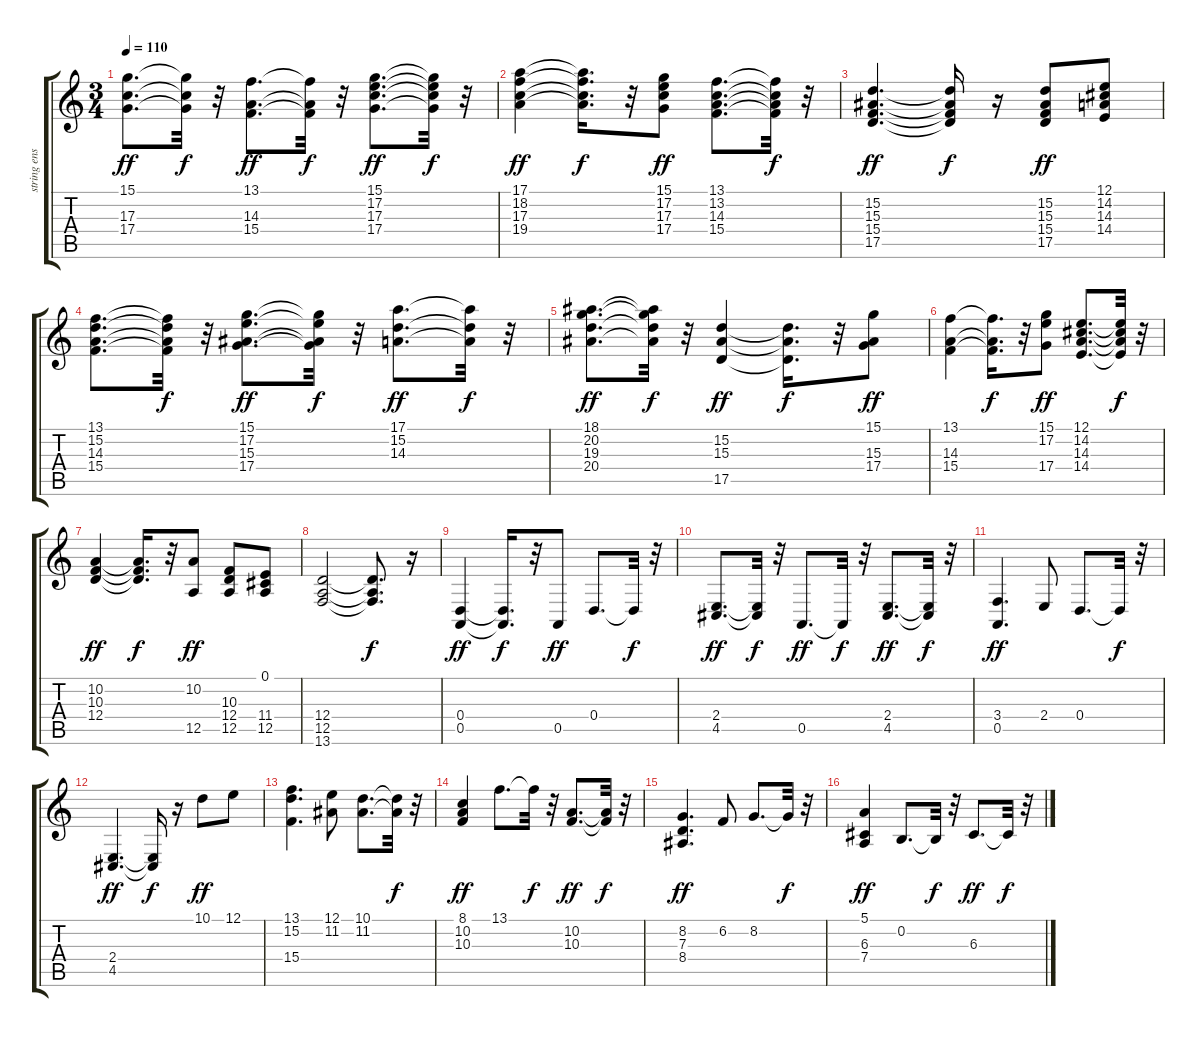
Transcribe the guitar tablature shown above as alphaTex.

\track ("string ensemble 1" "string ens") {instrument stringensemble1}
\staff {score tabs}
\tuning (E4 B3 G3 D3 A2 E2) {hide}
\ts (3 4)
\tempo 110
\clef g2
\ks c
(15.1 17.3 17.4).8{d dy ff} (15.1{t} 17.3{t} 17.4{t}).32{dy f} r.32 (13.1 14.3 15.4).8{d dy ff} (13.1{t} 14.3{t} 15.4{t}).32{dy f} r.32 (15.1 17.2 17.3 17.4).8{d dy ff} (15.1{t} 17.2{t} 17.3{t} 17.4{t}).32{dy f} r.32 |
(17.1 18.2 17.3 19.4).4{dy ff} (17.1{t} 18.2{t} 17.3{t} 19.4{t}).16{d dy f} r.32 (15.1 17.2 17.3 17.4).8{dy ff} (13.1 13.2 14.3 15.4).8{d} (13.1{t} 13.2{t} 14.3{t} 15.4{t}).32{dy f} r.32 |
(15.2 15.3 15.4 17.5).4{d dy ff} (15.2{t} 15.3{t} 15.4{t} 17.5{t}).16{dy f} r.16 (15.2 15.3 15.4 17.5).8{dy ff} (12.1 14.2 14.3 14.4).8 |
(13.1 15.2 14.3 15.4).8{d} (13.1{t} 15.2{t} 14.3{t} 15.4{t}).32{dy f} r.32 (15.1 17.2 15.3 17.4).8{d dy ff} (15.1{t} 17.2{t} 15.3{t} 17.4{t}).32{dy f} r.32 (17.1 15.2 14.3).8{d dy ff} (17.1{t} 15.2{t} 14.3{t}).32{dy f} r.32 |
(18.1 20.2 19.3 20.4).8{d dy ff} (18.1{t} 20.2{t} 19.3{t} 20.4{t}).32{dy f} r.32 (15.2 15.3 17.5).4{dy ff} (15.2{t} 15.3{t} 17.5{t}).16{d dy f} r.32 (15.1 15.3 17.4).8{dy ff} |
(13.1 14.3 15.4).4 (13.1{t} 14.3{t} 15.4{t}).16{d dy f} r.32 (15.1 17.2 17.4).8{dy ff} (12.1 14.2 14.3 14.4).8{d} (12.1{t} 14.2{t} 14.3{t} 14.4{t}).32{dy f} r.32 |
(10.2 10.3 12.4).4{dy ff} (10.2{t} 10.3{t} 12.4{t}).16{d dy f} r.32 (10.2 12.5).8{dy ff} (10.3 12.4 12.5).8 (0.1 11.4 12.5).8 |
(12.4 12.5 13.6).2 (12.4{t} 12.5{t} 13.6{t}).8{d dy f} r.16 |
(0.4 0.5).4{dy ff} (0.4{t} 0.5{t}).16{d dy f} r.32 0.5.8{dy ff} 0.4.8{d} 0.4{t}.32{dy f} r.32 |
(2.4 4.5).8{d dy ff} (2.4{t} 4.5{t}).32{dy f} r.32 0.5.8{d dy ff} 0.5{t}.32{dy f} r.32 (2.4 4.5).8{d dy ff} (2.4{t} 4.5{t}).32{dy f} r.32 |
(3.4 0.5).4{d dy ff} 2.4.8 0.4.8{d} 0.4{t}.32{dy f} r.32 |
(2.4 4.5).4{d dy ff} (2.4{t} 4.5{t}).16{dy f} r.16 10.1.8{dy ff} 12.1.8 |
(13.1 15.2 15.4).4{d} (12.1 11.2).8 (10.1 11.2).8{d} (10.1{t} 11.2{t}).32{dy f} r.32 |
(8.1 10.2 10.3).4{dy ff} 13.1.8{d} 13.1{t}.32{dy f} r.32 (10.2 10.3).8{d dy ff} (10.2{t} 10.3{t}).32{dy f} r.32 |
(8.2 7.3 8.4).4{d dy ff} 6.2.8 8.2.8{d} 8.2{t}.32{dy f} r.32 |
(5.1 6.3 7.4).4{dy ff} 0.2.8{d} 0.2{t}.32{dy f} r.32 6.3.8{d dy ff} 6.3{t}.32{dy f} r.32
